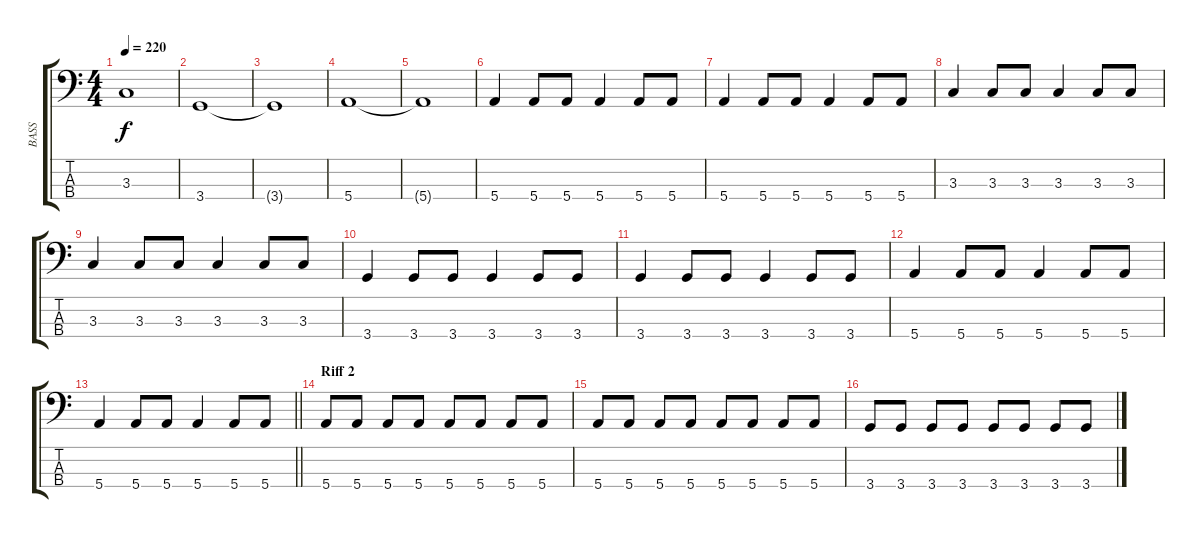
\track ("BASS" "BASS") {instrument electricbassfinger}
\staff {score tabs}
\tuning (G2 D2 A1 E1) {hide}
\ts (4 4)
\tempo 220
\clef f4
\ks c
3.3{t}.1{dy f} |
3.4.1 |
3.4{t}.1 |
5.4.1 |
5.4{t}.1 |
5.4.4 5.4.8 5.4.8 5.4.4 5.4.8 5.4.8 |
5.4.4 5.4.8 5.4.8 5.4.4 5.4.8 5.4.8 |
3.3.4 3.3.8 3.3.8 3.3.4 3.3.8 3.3.8 |
3.3.4 3.3.8 3.3.8 3.3.4 3.3.8 3.3.8 |
3.4.4 3.4.8 3.4.8 3.4.4 3.4.8 3.4.8 |
3.4.4 3.4.8 3.4.8 3.4.4 3.4.8 3.4.8 |
5.4.4 5.4.8 5.4.8 5.4.4 5.4.8 5.4.8 |
\barLineRight lightlight
5.4.4 5.4.8 5.4.8 5.4.4 5.4.8 5.4.8 |
\section ("" "Riff 2")
5.4.8 5.4.8 5.4.8 5.4.8 5.4.8 5.4.8 5.4.8 5.4.8 |
5.4.8 5.4.8 5.4.8 5.4.8 5.4.8 5.4.8 5.4.8 5.4.8 |
3.4.8 3.4.8 3.4.8 3.4.8 3.4.8 3.4.8 3.4.8 3.4.8
